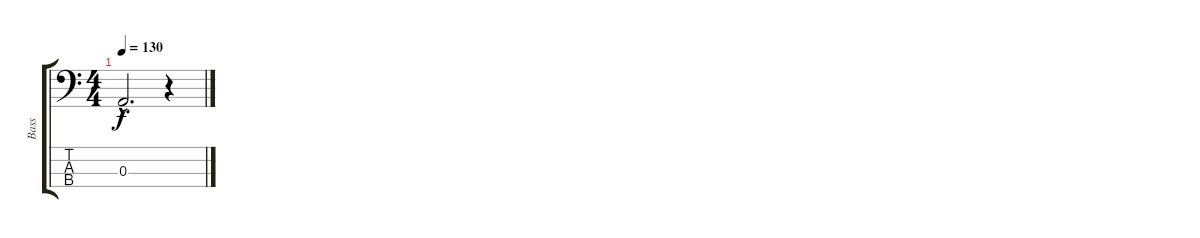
\track ("Bass" "Bass") {instrument electricbassfinger}
\staff {score tabs}
\tuning (G2 D2 A1 E1) {hide}
\ts (4 4)
\tempo 130
\clef f4
\ks c
0.3{hac t}.2{d dy f} r.4
